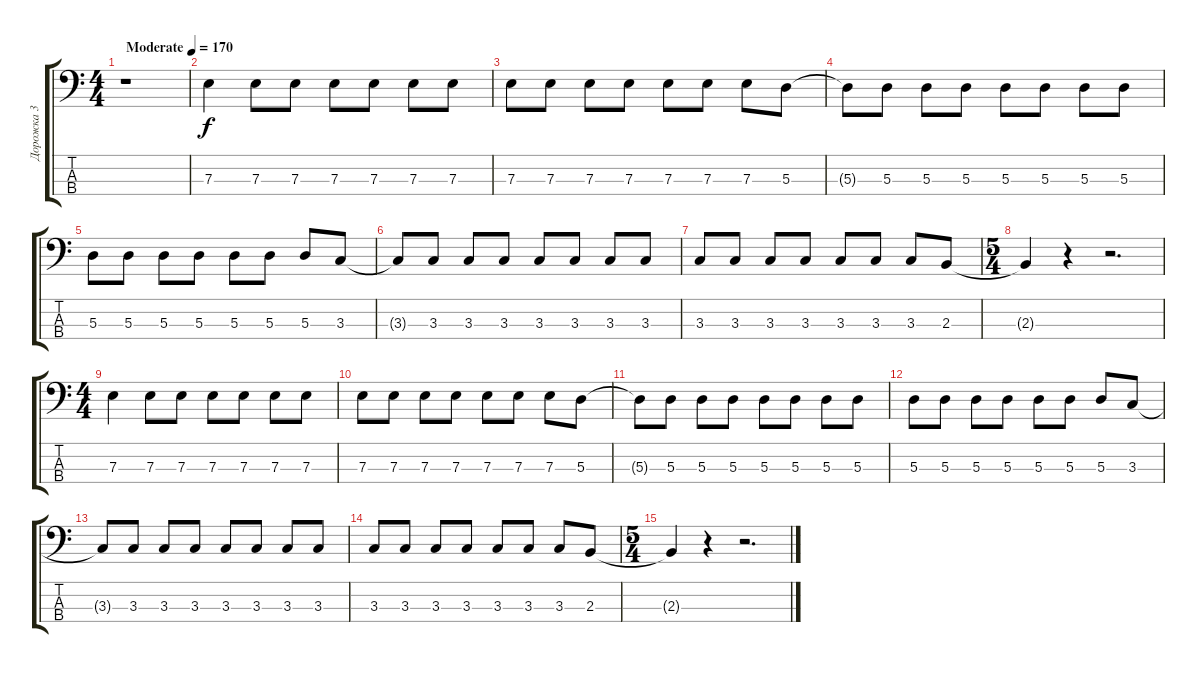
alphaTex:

\track ("Дорожка 3" "Дорожка 3") {instrument electricbasspick}
\staff {score tabs}
\tuning (G2 D2 A1 E1) {hide}
\ts (4 4)
\tempo (170 "Moderate")
\clef f4
\ks c
r.1{dy f instrument electricbasspick} |
7.3.4 7.3.8 7.3.8 7.3.8 7.3.8 7.3.8 7.3.8 |
7.3.8 7.3.8 7.3.8 7.3.8 7.3.8 7.3.8 7.3.8 5.3.8 |
5.3{t}.8 5.3.8 5.3.8 5.3.8 5.3.8 5.3.8 5.3.8 5.3.8 |
5.3.8 5.3.8 5.3.8 5.3.8 5.3.8 5.3.8 5.3.8 3.3.8 |
3.3{t}.8 3.3.8 3.3.8 3.3.8 3.3.8 3.3.8 3.3.8 3.3.8 |
3.3.8 3.3.8 3.3.8 3.3.8 3.3.8 3.3.8 3.3.8 2.3.8 |
\ts (5 4)
2.3{t}.4 r.4 r.2{d} |
\ts (4 4)
7.3.4 7.3.8 7.3.8 7.3.8 7.3.8 7.3.8 7.3.8 |
7.3.8 7.3.8 7.3.8 7.3.8 7.3.8 7.3.8 7.3.8 5.3.8 |
5.3{t}.8 5.3.8 5.3.8 5.3.8 5.3.8 5.3.8 5.3.8 5.3.8 |
5.3.8 5.3.8 5.3.8 5.3.8 5.3.8 5.3.8 5.3.8 3.3.8 |
3.3{t}.8 3.3.8 3.3.8 3.3.8 3.3.8 3.3.8 3.3.8 3.3.8 |
3.3.8 3.3.8 3.3.8 3.3.8 3.3.8 3.3.8 3.3.8 2.3.8 |
\ts (5 4)
2.3{t}.4 r.4 r.2{d}
